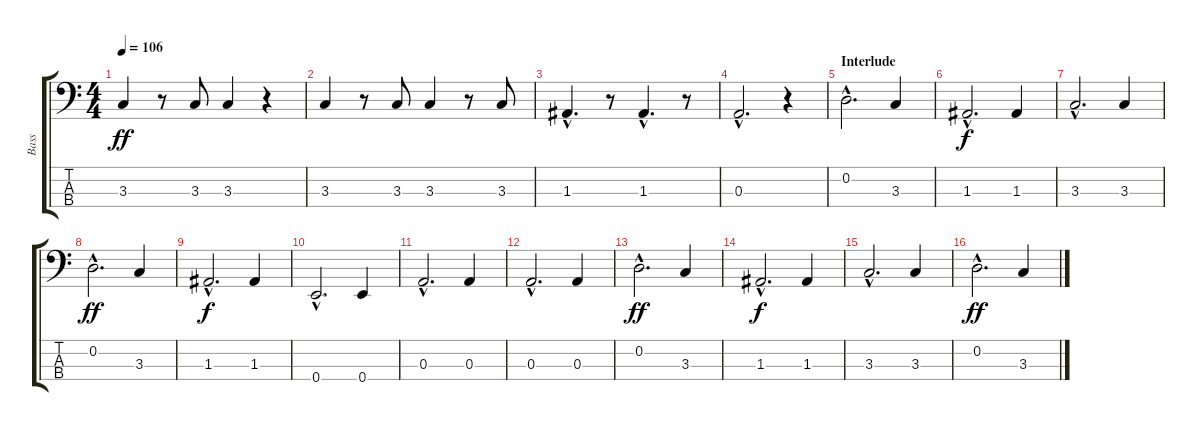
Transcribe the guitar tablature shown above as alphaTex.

\track ("Bass" "Bass") {instrument electricbassfinger}
\staff {score tabs}
\tuning (G2 D2 A1 E1) {hide}
\ts (4 4)
\tempo 106
\clef f4
\ks c
3.3.4{dy ff} r.8 3.3.8 3.3.4 r.4 |
3.3.4 r.8 3.3.8 3.3.4 r.8 3.3.8 |
1.3{hac}.4{d} r.8 1.3{hac}.4{d} r.8 |
0.3{hac}.2{d} r.4 |
\section ("" "Interlude")
0.2{hac}.2{d} 3.3.4 |
1.3{hac}.2{d dy f} 1.3.4 |
3.3{hac}.2{d} 3.3.4 |
0.2{hac}.2{d dy ff} 3.3.4 |
1.3{hac}.2{d dy f} 1.3.4 |
0.4{hac}.2{d} 0.4.4 |
0.3{hac}.2{d} 0.3.4 |
0.3{hac}.2{d} 0.3.4 |
0.2{hac}.2{d dy ff} 3.3.4 |
1.3{hac}.2{d dy f} 1.3.4 |
3.3{hac}.2{d} 3.3.4 |
0.2{hac}.2{d dy ff} 3.3.4
